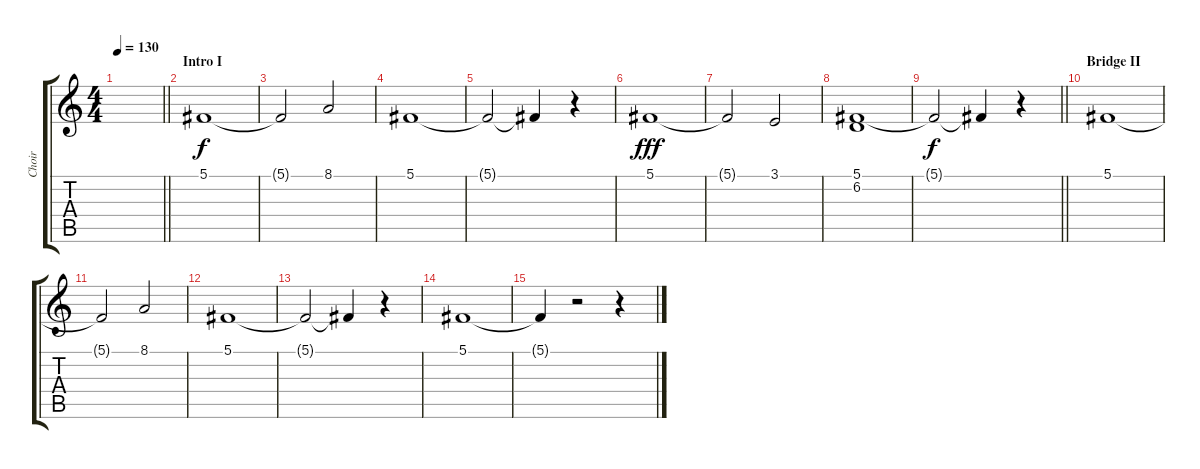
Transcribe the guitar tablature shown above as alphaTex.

\track ("Choir" "Choir") {instrument choiraahs}
\staff {score tabs}
\tuning (Db4 Ab3 E3 B2 Gb2 B1) {hide}
\ts (4 4)
\tempo 130
\clef g2
\barLineRight lightlight
\ks c
|
\section ("" "Intro I")
5.1.1{volume 12} |
5.1{t}.2 8.1.2 |
5.1.1 |
5.1{t}.2 5.1{t}.4 r.4 |
5.1.1{dy fff} |
5.1{t}.2 3.1.2 |
(5.1 6.2).1 |
\barLineRight lightlight
5.1{t}.2{dy f} 5.1{t}.4 r.4 |
\section ("" "Bridge II")
5.1.1 |
5.1{t}.2 8.1.2 |
5.1.1 |
5.1{t}.2 5.1{t}.4 r.4 |
5.1.1 |
5.1{t}.4 r.2 r.4
